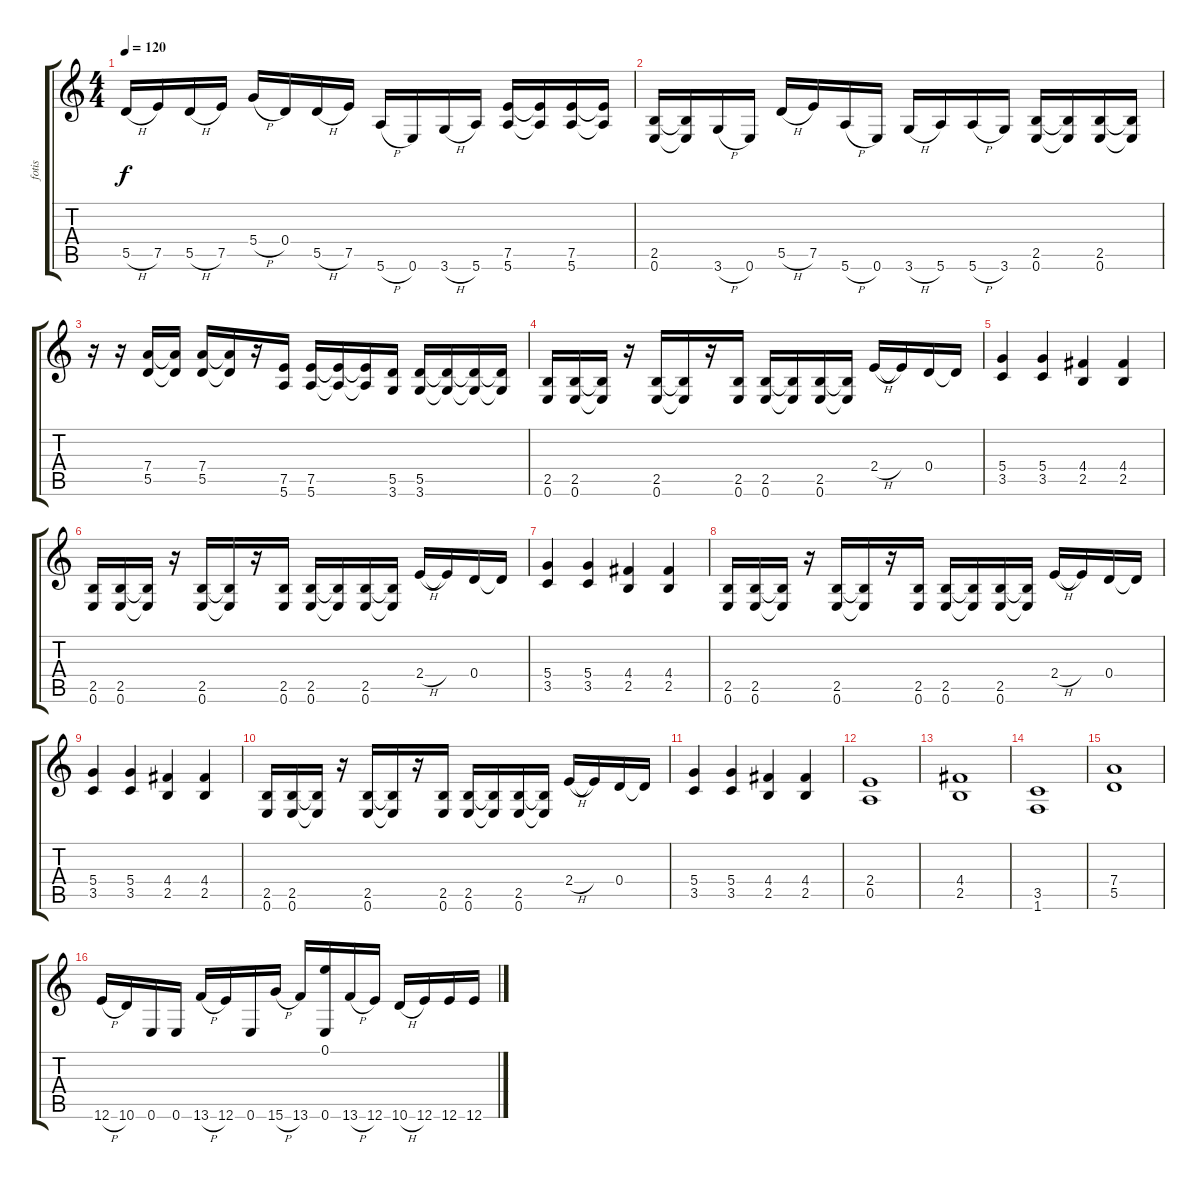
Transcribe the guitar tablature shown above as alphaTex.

\track ("fotis" "fotis") {instrument overdrivenguitar}
\staff {score tabs}
\tuning (E4 B3 G3 D3 A2 E2) {hide}
\ts (4 4)
\tempo 120
\clef g2
\ks c
5.5{h}.16{dy f} 7.5.16 5.5{h}.16 7.5.16 5.4{h}.16 0.4.16 5.5{h}.16 7.5.16 5.6{h}.16 0.6.16 3.6{h}.16 5.6.16 (7.5 5.6).16 (7.5{t} 5.6{t}).16 (7.5 5.6).16 (7.5{t} 5.6{t}).16 |
(2.5 0.6).16 (2.5{t} 0.6{t}).16 3.6{h}.16 0.6.16 5.5{h}.16 7.5.16 5.6{h}.16 0.6.16 3.6{h}.16 5.6.16 5.6{h}.16 3.6.16 (2.5 0.6).16 (2.5{t} 0.6{t}).16 (2.5 0.6).16 (2.5{t} 0.6{t}).16 |
r.16 r.16 (7.4 5.5).16 (7.4{t} 5.5{t}).16 (7.4 5.5).16 (7.4{t} 5.5{t}).16 r.16 (7.5 5.6).16 (7.5 5.6).16 (7.5{t} 5.6{t}).16 (7.5{t} 5.6{t}).16 (5.5 3.6).16 (5.5 3.6).16 (5.5{t} 3.6{t}).16 (5.5{t} 3.6{t}).16 (5.5{t} 3.6{t}).16 |
(2.5 0.6).16 (2.5 0.6).16 (2.5{t} 0.6{t}).16 r.16 (2.5 0.6).16 (2.5{t} 0.6{t}).16 r.16 (2.5 0.6).16 (2.5 0.6).16 (2.5{t} 0.6{t}).16 (2.5 0.6).16 (2.5{t} 0.6{t}).16 2.4{h}.16 2.4{t}.16 0.4.16 0.4{t}.16 |
(5.4 3.5).4 (5.4 3.5).4 (4.4 2.5).4 (4.4 2.5).4 |
(2.5 0.6).16 (2.5 0.6).16 (2.5{t} 0.6{t}).16 r.16 (2.5 0.6).16 (2.5{t} 0.6{t}).16 r.16 (2.5 0.6).16 (2.5 0.6).16 (2.5{t} 0.6{t}).16 (2.5 0.6).16 (2.5{t} 0.6{t}).16 2.4{h}.16 2.4{t}.16 0.4.16 0.4{t}.16 |
(5.4 3.5).4 (5.4 3.5).4 (4.4 2.5).4 (4.4 2.5).4 |
(2.5 0.6).16 (2.5 0.6).16 (2.5{t} 0.6{t}).16 r.16 (2.5 0.6).16 (2.5{t} 0.6{t}).16 r.16 (2.5 0.6).16 (2.5 0.6).16 (2.5{t} 0.6{t}).16 (2.5 0.6).16 (2.5{t} 0.6{t}).16 2.4{h}.16 2.4{t}.16 0.4.16 0.4{t}.16 |
(5.4 3.5).4 (5.4 3.5).4 (4.4 2.5).4 (4.4 2.5).4 |
(2.5 0.6).16 (2.5 0.6).16 (2.5{t} 0.6{t}).16 r.16 (2.5 0.6).16 (2.5{t} 0.6{t}).16 r.16 (2.5 0.6).16 (2.5 0.6).16 (2.5{t} 0.6{t}).16 (2.5 0.6).16 (2.5{t} 0.6{t}).16 2.4{h}.16 2.4{t}.16 0.4.16 0.4{t}.16 |
(5.4 3.5).4 (5.4 3.5).4 (4.4 2.5).4 (4.4 2.5).4 |
(2.4 0.5).1 |
(4.4 2.5).1 |
(3.5 1.6).1 |
(7.4 5.5).1 |
12.6{h}.16 10.6.16 0.6.16 0.6.16 13.6{h}.16 12.6.16 0.6.16 15.6{h}.16 13.6.16 (0.1 0.6).16 13.6{h}.16 12.6.16 10.6{h}.16 12.6.16 12.6.16 12.6.16
